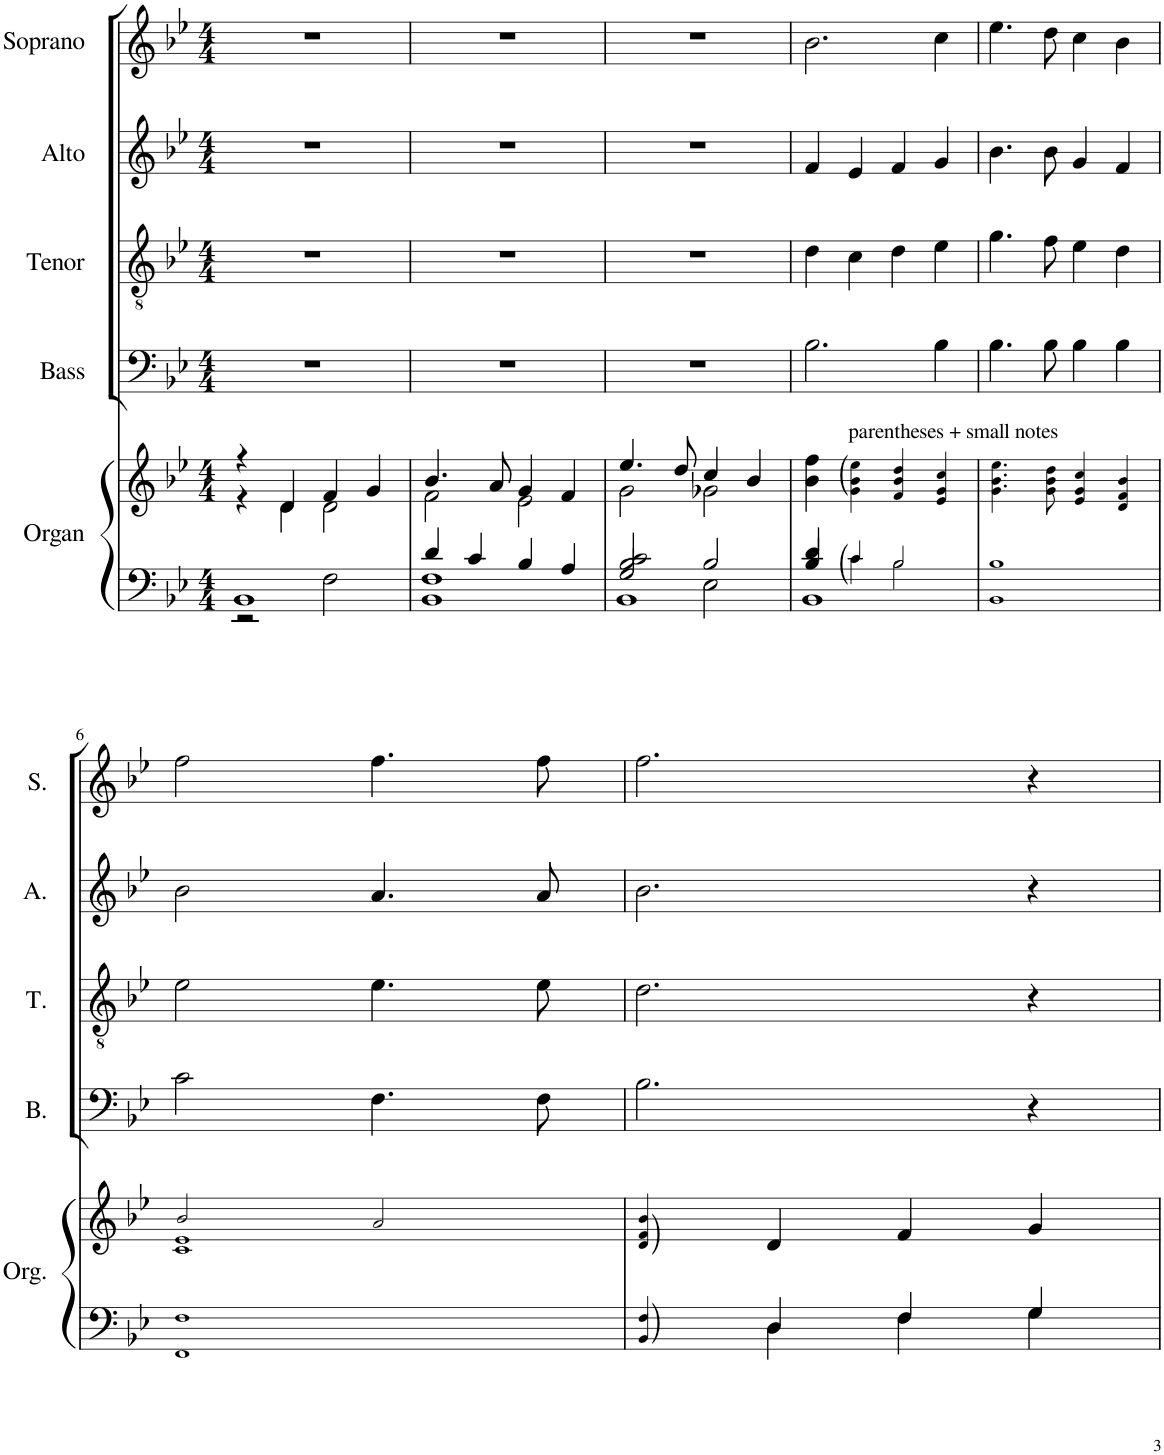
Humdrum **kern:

**kern	**kern	**kern	**kern	**kern	**kern
*part5	*part5	*part4	*part3	*part2	*part1
*staff6	*staff5	*staff4	*staff3	*staff2	*staff1
*I"Organ	*	*I"Bass	*I"Tenor	*I"Alto	*I"Soprano
*I'Org.	*	*I'B.	*I'T.	*I'A.	*I'S.
!!LO:PB:g=z
*clefF4	*clefG2	*clefF4	*clefGv2	*clefG2	*clefG2
*k[b-e-]	*k[b-e-]	*k[b-e-]	*k[b-e-]	*k[b-e-]	*k[b-e-]
*M4/4	*M4/4	*M4/4	*M4/4	*M4/4	*M4/4
=1	=1	=1	=1	=1	=1
*^	*^	*	*	*	*
1BB-	2r	4r	4r	1r	1r	1r	1r
.	.	4d/	4d\	.	.	.	.
.	2F\	4f/	2d\	.	.	.	.
.	.	4g/	.	.	.	.	.
=2	=2	=2	=2	=2	=2	=2	=2
*	*^	*	*	*	*	*	*
4d/	1BB-	1F	4.b-/	2f\	1r	1r	1r	1r
4c/	.	.	.	.	.	.	.	.
.	.	.	8a/	.	.	.	.	.
4B-/	.	.	4g/	2e-\	.	.	.	.
4A/	.	.	4f/	.	.	.	.	.
=3	=3	=3	=3	=3	=3	=3	=3	=3
2B-/ 2c/	1BB-	2G/	4.ee-/	2g\	1r	1r	1r	1r
.	.	.	8dd/	.	.	.	.	.
2B-/	.	2E-\	4cc/	2g-X\	.	.	.	.
.	.	.	4b-/	.	.	.	.	.
*	*	*	*v	*v	*	*	*	*
=4	=4	=4	=4	=4	=4	=4	=4
4d/	1BB-	4B-/	4b-\ 4ff\	2.B-\	4d\	4f/	2.b-\
!	!	!	!LO:TX:a:t=parentheses + small notes	!	!	!	!
4c/	.	4c\	4g\ 4b-\ 4ee-\	.	4c\	4e-/	.
2B-/	.	2B-\	4f/ 4b-/ 4dd/	.	4d\	4f/	.
.	.	.	4e-/ 4g/ 4cc/	4B-\	4e-\	4g/	4cc\
*	*v	*v	*	*	*	*	*
=5	=5	=5	=5	=5	=5	=5
1BB-	1B-	4.g\ 4.b-\ 4.ee-\	4.B-\	4.g\	4.b-\	4.ee-\
.	.	8g\ 8b-\ 8dd\	8B-\	8f\	8b-\	8dd\
.	.	4e-/ 4g/ 4cc/	4B-\	4e-\	4g/	4cc\
.	.	4d/ 4f/ 4b-/	4B-\	4d\	4f/	4b-\
!!LO:LB:g=z
=6	=6	=6	=6	=6	=6	=6
*	*	*^	*	*	*	*
1FF	1F	2b-/	1c 1e-	2c\	2e-\	2b-\	2ff\
.	.	2a/	.	4.F\	4.e-\	4.a/	4.ff\
.	.	.	.	8F\	8e-\	8a/	8ff\
*	*	*v	*v	*	*	*	*
=7	=7	=7	=7	=7	=7	=7
4BB-/	4F/	4d/ 4f/ 4b-/	2.B-\	2.d\	2.b-\	2.ff\
4D/	4D\	4d/	.	.	.	.
4F/	4F\	4f/	.	.	.	.
4G/	4G\	4g/	4r	4r	4r	4r
*v	*v	*	*	*	*	*
=	=	=	=	=	=
*-	*-	*-	*-	*-	*-
